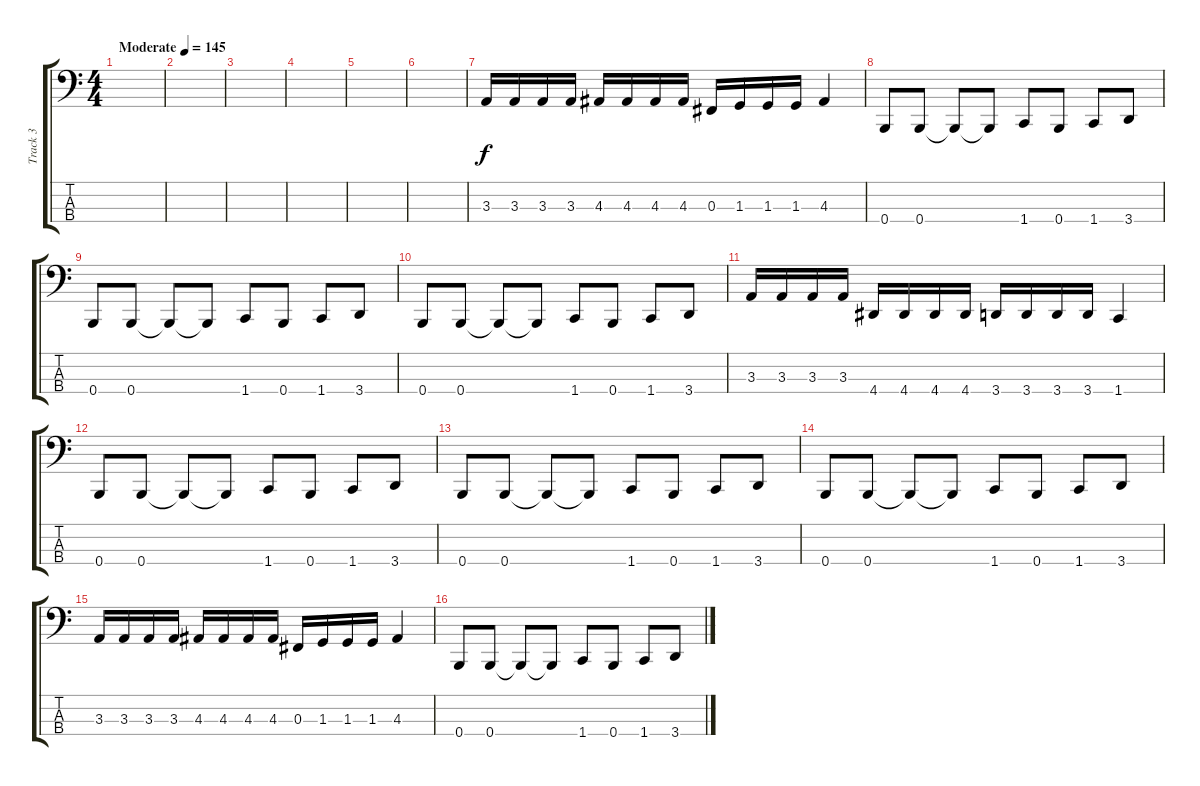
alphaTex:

\track ("Track 3" "Track 3") {instrument electricbassfinger}
\staff {score tabs}
\tuning (E2 B1 Gb1 B0) {hide}
\ts (4 4)
\tempo (145 "Moderate")
\clef f4
\ks c
|
|
|
|
|
|
3.3.16 3.3.16 3.3.16 3.3.16 4.3.16 4.3.16 4.3.16 4.3.16 0.3.16 1.3.16 1.3.16 1.3.16 4.3.4 |
0.4.8 0.4.8 0.4{t}.8 0.4{t}.8 1.4.8 0.4.8 1.4.8 3.4.8 |
0.4.8 0.4.8 0.4{t}.8 0.4{t}.8 1.4.8 0.4.8 1.4.8 3.4.8 |
0.4.8 0.4.8 0.4{t}.8 0.4{t}.8 1.4.8 0.4.8 1.4.8 3.4.8 |
3.3.16 3.3.16 3.3.16 3.3.16 4.4.16 4.4.16 4.4.16 4.4.16 3.4.16 3.4.16 3.4.16 3.4.16 1.4.4 |
0.4.8 0.4.8 0.4{t}.8 0.4{t}.8 1.4.8 0.4.8 1.4.8 3.4.8 |
0.4.8 0.4.8 0.4{t}.8 0.4{t}.8 1.4.8 0.4.8 1.4.8 3.4.8 |
0.4.8 0.4.8 0.4{t}.8 0.4{t}.8 1.4.8 0.4.8 1.4.8 3.4.8 |
3.3.16 3.3.16 3.3.16 3.3.16 4.3.16 4.3.16 4.3.16 4.3.16 0.3.16 1.3.16 1.3.16 1.3.16 4.3.4 |
0.4.8 0.4.8 0.4{t}.8 0.4{t}.8 1.4.8 0.4.8 1.4.8 3.4.8
